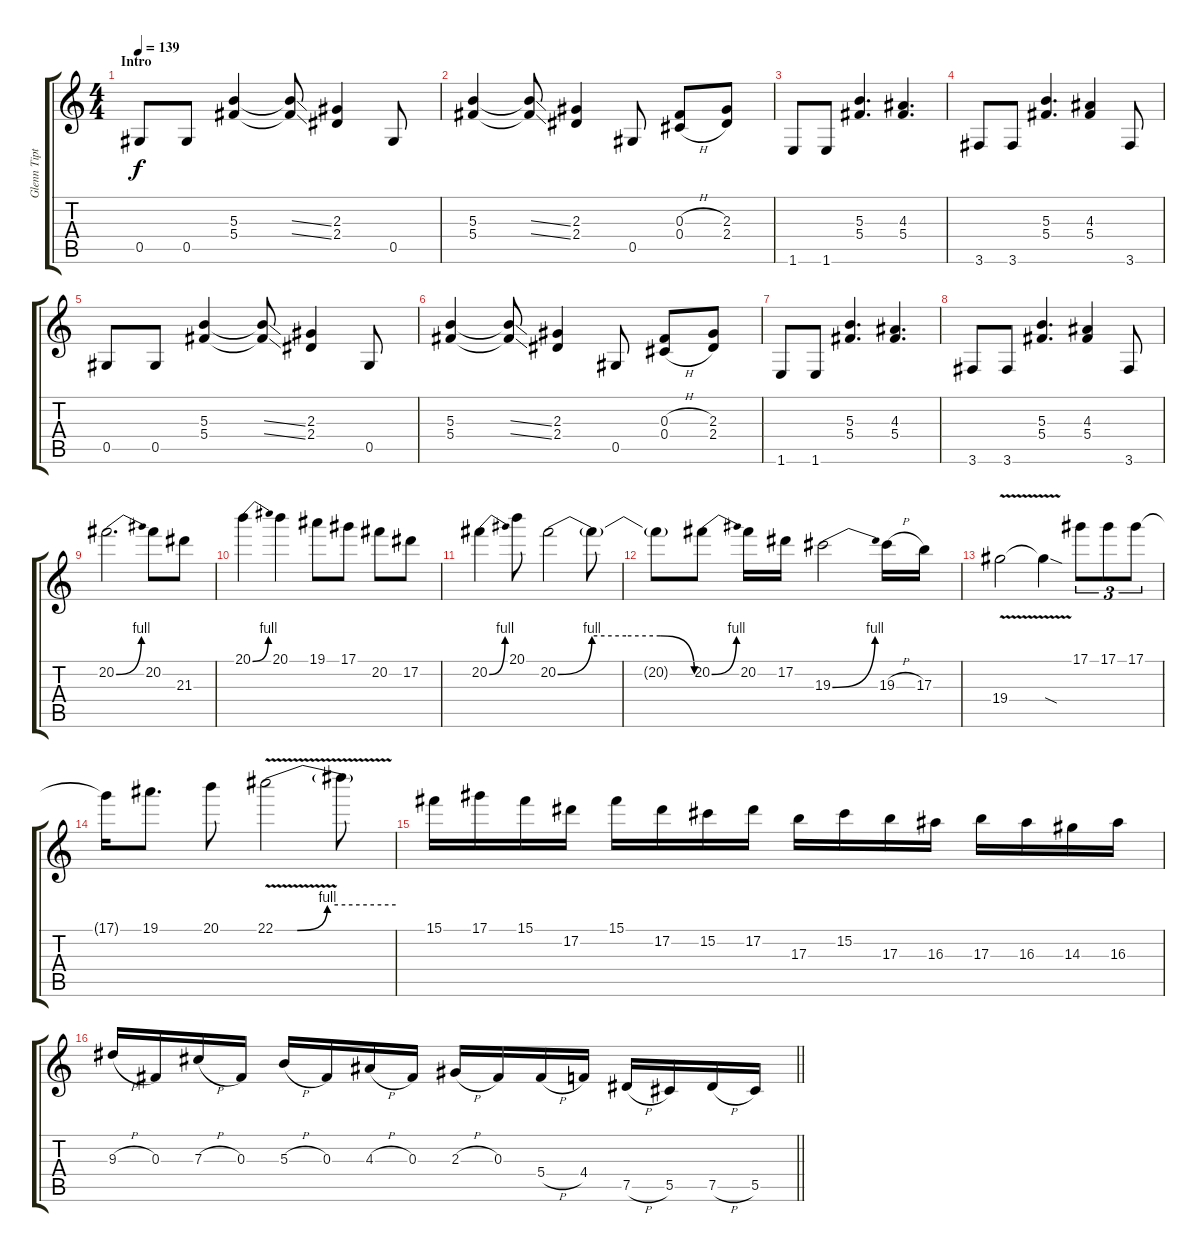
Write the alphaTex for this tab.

\track ("Glenn Tipton" "Glenn Tipt") {instrument distortionguitar}
\staff {score tabs}
\tuning (Eb4 Bb3 Gb3 Db3 Ab2 Eb2) {hide}
\ts (4 4)
\section ("" "Intro")
\tempo 139
\clef g2
\ks c
0.5.8{dy f instrument distortionguitar} 0.5.8 (5.3 5.4).4 (5.3{ss t} 5.4{ss t}).8 (2.3 2.4).4 0.5.8 |
(5.3 5.4).4 (5.3{ss t} 5.4{ss t}).8 (2.3 2.4).4 0.5.8 (0.3{h} 0.4{h}).8 (2.3 2.4).8 |
1.6.8 1.6.8 (5.3 5.4).4{d} (4.3 5.4).4{d} |
3.6.8 3.6.8 (5.3 5.4).4{d} (4.3 5.4).4 3.6.8 |
0.5.8 0.5.8 (5.3 5.4).4 (5.3{ss t} 5.4{ss t}).8 (2.3 2.4).4 0.5.8 |
(5.3 5.4).4 (5.3{ss t} 5.4{ss t}).8 (2.3 2.4).4 0.5.8 (0.3{h} 0.4{h}).8 (2.3 2.4).8 |
1.6.8 1.6.8 (5.3 5.4).4{d} (4.3 5.4).4{d} |
3.6.8 3.6.8 (5.3 5.4).4{d} (4.3 5.4).4 3.6.8 |
20.2{be (bend 0 0 60 4)}.2{d} 20.2.8 21.3.8 |
20.1{be (bend 0 0 60 4)}.4 20.1.4 19.1.8 17.1.8 20.2.8 17.2.8 |
20.2{be (bend 0 0 60 4)}.4 20.1.8 20.2{be (custom 0 0 15 4 30 4 45 4 60 0)}.2 20.2{t}.8 |
20.2{t}.8 20.2{be (bend 0 0 60 4)}.8 20.2.16 17.2.16 19.3{be (bend 0 0 60 4)}.2 19.3{h}.16 17.3.16 |
19.4{v}.2 19.4{sod t}.4 17.1.8{tu (3 2)} 17.1.8{tu (3 2)} 17.1.8{tu (3 2)} |
17.1{t}.16 19.1.8{d} 20.1.8 22.1{be (custom 0 0 11 0 26 4 60 4) v}.2 22.1{t}.8 |
15.1.16 17.1.16 15.1.16 17.2.16 15.1.16 17.2.16 15.2.16 17.2.16 17.3.16 15.2.16 17.3.16 16.3.16 17.3.16 16.3.16 14.3.16 16.3.16 |
\barLineRight lightlight
9.3{h}.16 0.3.16 7.3{h}.16 0.3.16 5.3{h}.16 0.3.16 4.3{h}.16 0.3.16 2.3{h}.16 0.3.16 5.4{h}.16 4.4.16 7.5{h}.16 5.5.16 7.5{h}.16 5.5.16
